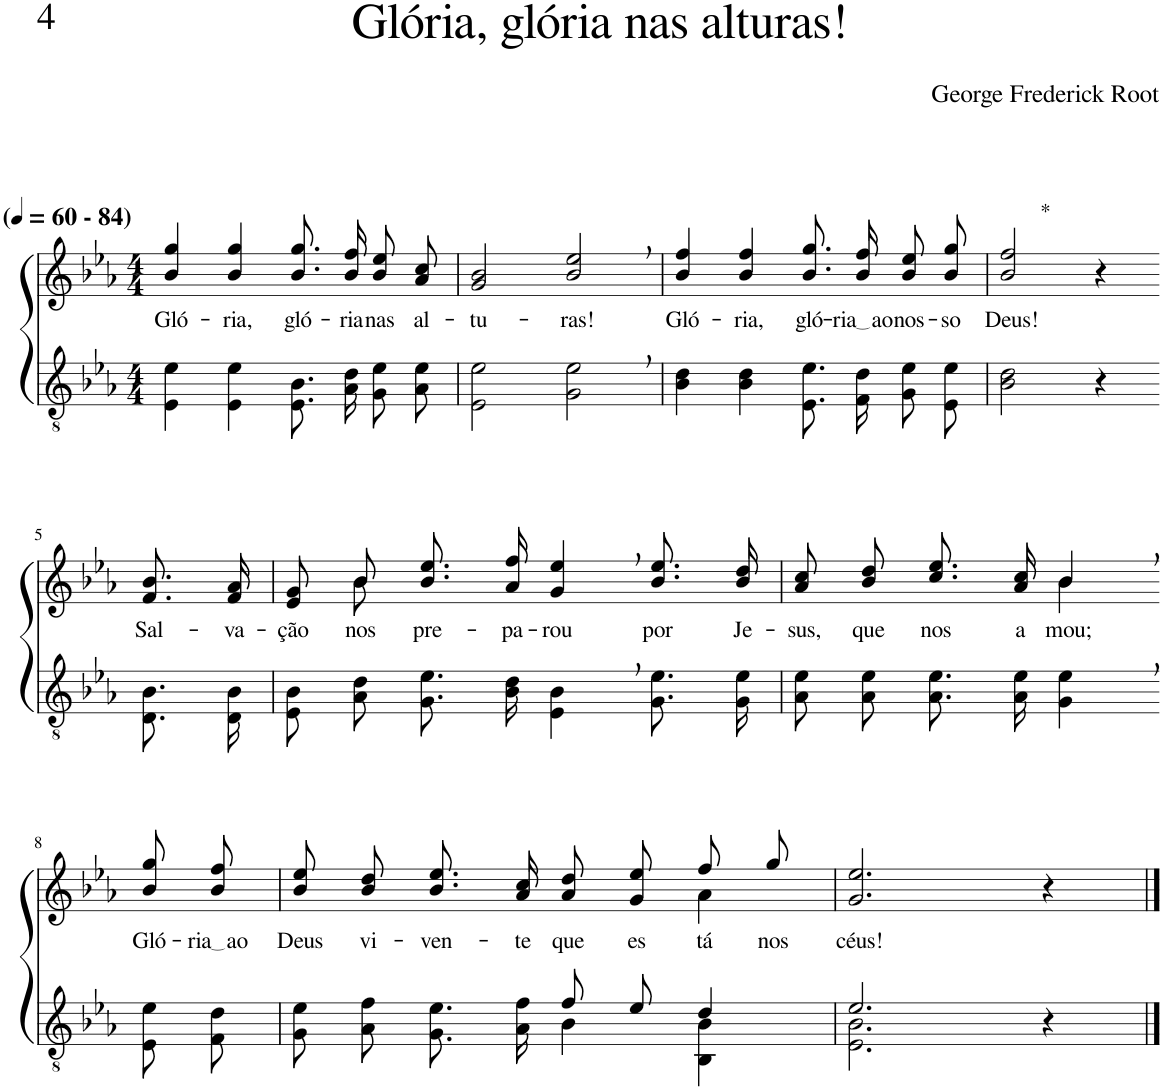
**kern	**kern	**text
*part2	*part1	*part1
*staff2	*staff1	*staff1
*I"Parte III e IV	*I"Parte I e II	*
*clefGv2	*clefG2	*
*Trd4c7	*Trd4c7	*
*k[b-e-a-]	*k[b-e-a-]	*
*M4/4	*M4/4	*
*MM60	*MM60	*
=1	=1	=1
!	!LO:TX:a:B:t=(	!
!	!LO:TX:a:B:t=- 84)	!
!	!	!LO:LY:b
4E-\ 4e-\	4b-/ 4gg/	Gló-
!	!	!LO:LY:b
4E-\ 4e-\	4b-/ 4gg/	-ria,
!	!	!LO:LY:b
8.E-/ 8.B-/L	8.b-\ 8.gg\L	gló-
!	!	!LO:LY:b
16A-/ 16d/Jk	16b-\ 16ff\Jk	-ria
!	!	!LO:LY:b
8G\ 8e-\L	8b-\ 8ee-\L	nas
!	!	!LO:LY:b
8A-\ 8e-\J	8a-\ 8cc\J	al-
=2	=2	=2
!	!	!LO:LY:b
2E-\ 2e-\	2g/ 2b-/	-tu-
!	!	!LO:LY:b
2G\, 2e-\,	2b-/, 2ee-/,	-ras!
=3	=3	=3
!	!	!LO:LY:b
4B-\ 4d\	4b-/ 4ff/	Gló-
!	!	!LO:LY:b
4B-\ 4d\	4b-/ 4ff/	-ria,
!	!	!LO:LY:b
8.E-/ 8.e-/L	8.b-\ 8.gg\L	gló-
!	!	!LO:LY:b
16F/ 16d/Jk	16b-\ 16ff\Jk	ria ao
!	!	!LO:LY:b
8G\ 8e-\L	8b-\ 8ee-\L	nos-
!	!	!LO:LY:b
8E-\ 8e-\J	8b-\ 8gg\J	-so
=4	=4	=4
!	!LO:TX:a:t=*	!
!	!	!LO:LY:b
2B-\ 2d\	2b-/ 2ff/	Deus!
4r	4r	.
!!LO:LB:g=z
=5-	=5-	=5-
!	!	!LO:LY:b
8.D/ 8.B-/L	8.f/ 8.b-/L	Sal-
!	!	!LO:LY:b
16D/ 16B-/Jk	16f/ 16a-/Jk	-va-
=6	=6	=6
!	!	!LO:LY:b
*	*^	*
8E-/ 8B-/L	8e-/ 8g/L	8ryy	-ção
!	!	!	!LO:LY:b
8A-/ 8d/J	8b-/J	8b-\	nos
!	!	!	!LO:LY:b
8.G\ 8.e-\L	8.b-\ 8.ee-\L	2.ryy	pre-
!	!	!	!LO:LY:b
16B-\ 16d\Jk	16a-\ 16ff\Jk	.	-pa-
!	!	!	!LO:LY:b
4E-\, 4B-\,	4g/, 4ee-/,	.	-rou
!	!	!	!LO:LY:b
8.G\ 8.e-\L	8.b-\ 8.ee-\L	.	por
!	!	!	!LO:LY:b
16G\ 16e-\Jk	16b-\ 16dd\Jk	.	Je-
=7	=7	=7	=7
!	!	!	!LO:LY:b
8A-\ 8e-\L	8a-\ 8cc\L	2ryy	-sus,
!	!	!	!LO:LY:b
8A-\ 8e-\J	8b-\ 8dd\J	.	que
!	!	!	!LO:LY:b
8.A-\ 8.e-\L	8.cc\ 8.ee-\L	.	nos
!	!	!	!LO:LY:b
16A-\ 16e-\Jk	16a-\ 16cc\Jk	.	a-
!	!	!	!LO:LY:b
4G\, 4e-\,	4b-,/	4b-\	-mou;
!!LO:LB:g=z
=8-	=8-	=8-	=8-
!	!	!	!LO:LY:b
*	*v	*v	*
8E-/ 8e-/L	8b-\ 8gg\L	Gló-
!	!	!LO:LY:b
8F/ 8d/J	8b-\ 8ff\J	ria ao
=9	=9	=9
*^	*	*
!	!	!	!LO:LY:b
*	*	*^	*
2ryy	8G\ 8e-\L	8b-\ 8ee-\L	2.ryy	Deus
!	!	!	!	!LO:LY:b
.	8A-\ 8f\J	8b-\ 8dd\J	.	vi-
!	!	!	!	!LO:LY:b
.	8.G\ 8.e-\L	8.b-\ 8.ee-\L	.	-ven-
!	!	!	!	!LO:LY:b
.	16A-\ 16f\Jk	16a-\ 16cc\Jk	.	-te
!	!	!	!	!LO:LY:b
8f/L	4B-\	8a-\ 8dd\L	.	que
!	!	!	!	!LO:LY:b
8e-/J	.	8g\ 8ee-\J	.	es-
!	!	!	!	!LO:LY:b
4d/	4BB-\ 4B-\	8ff/L	4a-\	-tá
!	!	!	!	!LO:LY:b
.	.	8gg/J	.	nos
*	*	*v	*v	*
=10	=10	=10	=10
!	!	!	!LO:LY:b
2.e-/	2.E-\ 2.B-\	2.g/ 2.ee-/	céus!
4r	4ryy	4r	.
*v	*v	*	*
==	==	==
*-	*-	*-
